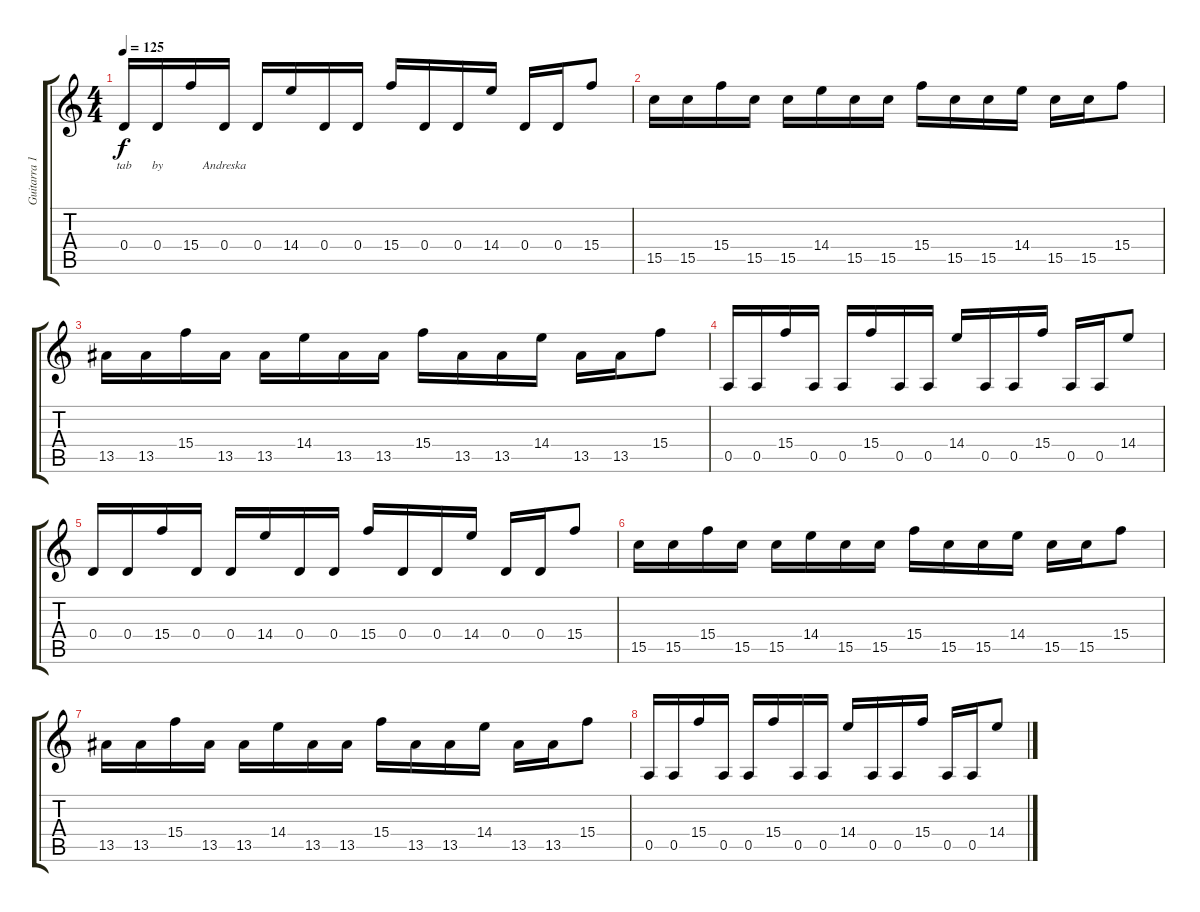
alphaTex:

\track ("Guitarra 1" "Guitarra 1") {instrument distortionguitar}
\staff {score tabs}
\tuning (E4 B3 G3 D3 A2 E2) {hide}
\ts (4 4)
\tempo 125
\clef g2
\ks c
0.4.16{lyrics (0 "tab") lyrics (1 "") lyrics (2 "") lyrics (3 "") lyrics (4 "") dy f instrument distortionguitar} 0.4.16{lyrics (0 "by") lyrics (1 "") lyrics (2 "") lyrics (3 "") lyrics (4 "")} 15.4.16{lyrics (0 "") lyrics (1 "") lyrics (2 "") lyrics (3 "") lyrics (4 "")} 0.4.16{lyrics (0 "Andreska") lyrics (1 "") lyrics (2 "") lyrics (3 "") lyrics (4 "")} 0.4.16 14.4.16 0.4.16 0.4.16 15.4.16 0.4.16 0.4.16 14.4.16 0.4.16 0.4.16 15.4.8 |
15.5.16 15.5.16 15.4.16 15.5.16 15.5.16 14.4.16 15.5.16 15.5.16 15.4.16 15.5.16 15.5.16 14.4.16 15.5.16 15.5.16 15.4.8 |
13.5.16 13.5.16 15.4.16 13.5.16 13.5.16 14.4.16 13.5.16 13.5.16 15.4.16 13.5.16 13.5.16 14.4.16 13.5.16 13.5.16 15.4.8 |
0.5.16 0.5.16 15.4.16 0.5.16 0.5.16 15.4.16 0.5.16 0.5.16 14.4.16 0.5.16 0.5.16 15.4.16 0.5.16 0.5.16 14.4.8 |
0.4.16 0.4.16 15.4.16 0.4.16 0.4.16 14.4.16 0.4.16 0.4.16 15.4.16 0.4.16 0.4.16 14.4.16 0.4.16 0.4.16 15.4.8 |
15.5.16 15.5.16 15.4.16 15.5.16 15.5.16 14.4.16 15.5.16 15.5.16 15.4.16 15.5.16 15.5.16 14.4.16 15.5.16 15.5.16 15.4.8 |
13.5.16 13.5.16 15.4.16 13.5.16 13.5.16 14.4.16 13.5.16 13.5.16 15.4.16 13.5.16 13.5.16 14.4.16 13.5.16 13.5.16 15.4.8 |
0.5.16 0.5.16 15.4.16 0.5.16 0.5.16 15.4.16 0.5.16 0.5.16 14.4.16 0.5.16 0.5.16 15.4.16 0.5.16 0.5.16 14.4.8
